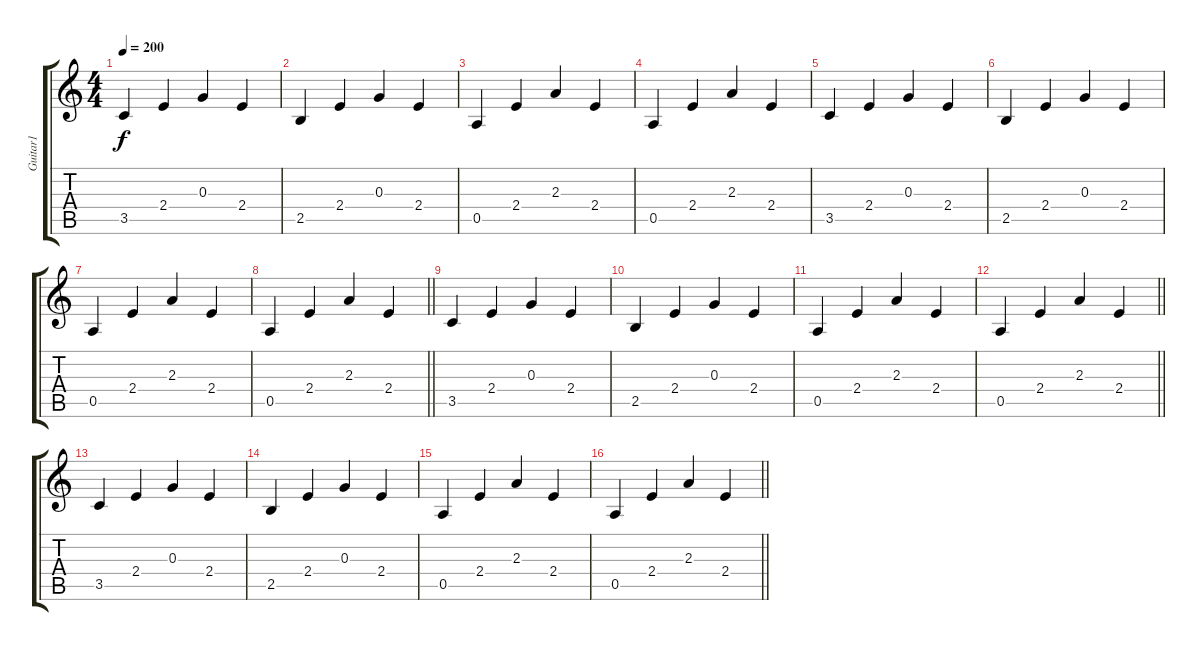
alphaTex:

\track ("Guitar1" "Guitar1") {instrument electricguitarclean}
\staff {score tabs}
\tuning (E4 B3 G3 D3 A2 E2) {hide}
\ts (4 4)
\tempo 200
\clef g2
\ks c
3.5.4{dy f} 2.4.4 0.3.4 2.4.4 |
2.5.4 2.4.4 0.3.4 2.4.4 |
0.5.4 2.4.4 2.3.4 2.4.4 |
0.5.4 2.4.4 2.3.4 2.4.4 |
3.5.4 2.4.4 0.3.4 2.4.4 |
2.5.4 2.4.4 0.3.4 2.4.4 |
0.5.4 2.4.4 2.3.4 2.4.4 |
\barLineRight lightlight
0.5.4 2.4.4 2.3.4 2.4.4 |
3.5.4 2.4.4 0.3.4 2.4.4 |
2.5.4 2.4.4 0.3.4 2.4.4 |
0.5.4 2.4.4 2.3.4 2.4.4 |
\barLineRight lightlight
0.5.4 2.4.4 2.3.4 2.4.4 |
3.5.4 2.4.4 0.3.4 2.4.4 |
2.5.4 2.4.4 0.3.4 2.4.4 |
0.5.4 2.4.4 2.3.4 2.4.4 |
\barLineRight lightlight
0.5.4 2.4.4 2.3.4 2.4.4
